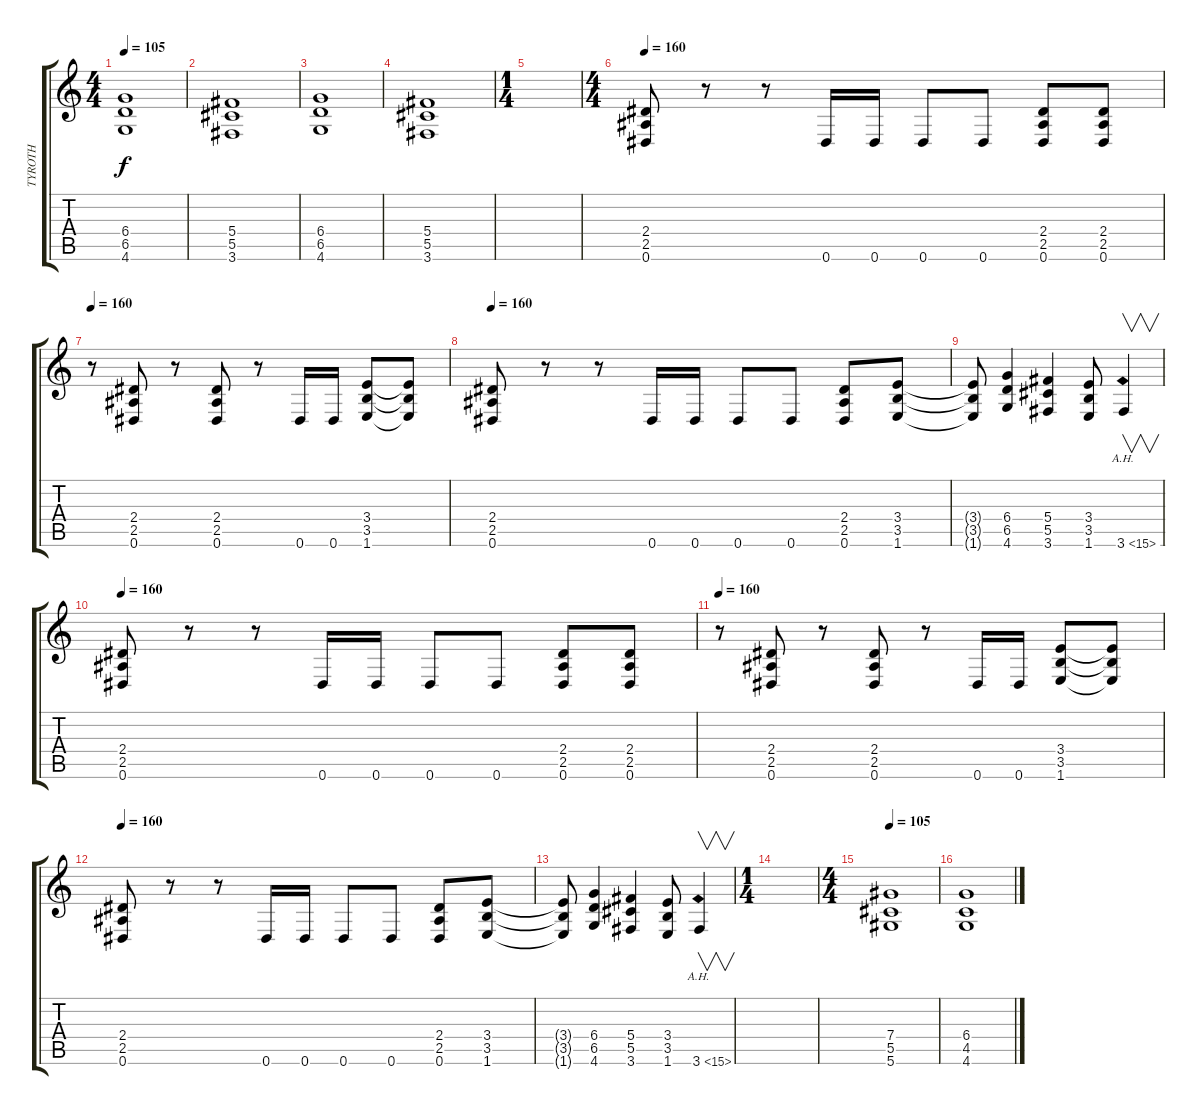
\track ("TYROTH" "TYROTH") {instrument distortionguitar}
\staff {score tabs}
\tuning (Eb4 Bb3 Gb3 Db3 Ab2 Eb2) {hide}
\ts (4 4)
\tempo 105
\clef g2
\ks c
(6.4 6.5 4.6).1{dy f} |
(5.4 5.5 3.6).1 |
(6.4 6.5 4.6).1 |
(5.4 5.5 3.6).1 |
\ts (1 4)
|
\ts (4 4)
\tempo 160
(2.4 2.5 0.6).8 r.8 r.8 0.6.16 0.6.16 0.6.8 0.6.8 (2.4 2.5 0.6).8 (2.4 2.5 0.6).8 |
\tempo 160
r.8 (2.4 2.5 0.6).8 r.8 (2.4 2.5 0.6).8 r.8 0.6.16 0.6.16 (3.4 3.5 1.6).8 (3.4{t} 3.5{t} 1.6{t}).8 |
\tempo 160
(2.4 2.5 0.6).8 r.8 r.8 0.6.16 0.6.16 0.6.8 0.6.8 (2.4 2.5 0.6).8 (3.4 3.5 1.6).8 |
(3.4{t} 3.5{t} 1.6{t}).8 (6.4 6.5 4.6).4 (5.4 5.5 3.6).4 (3.4 3.5 1.6).8 3.6{ah 12}.4{v} |
\tempo 160
(2.4 2.5 0.6).8 r.8 r.8 0.6.16 0.6.16 0.6.8 0.6.8 (2.4 2.5 0.6).8 (2.4 2.5 0.6).8 |
\tempo 160
r.8 (2.4 2.5 0.6).8 r.8 (2.4 2.5 0.6).8 r.8 0.6.16 0.6.16 (3.4 3.5 1.6).8 (3.4{t} 3.5{t} 1.6{t}).8 |
\tempo 160
(2.4 2.5 0.6).8 r.8 r.8 0.6.16 0.6.16 0.6.8 0.6.8 (2.4 2.5 0.6).8 (3.4 3.5 1.6).8 |
(3.4{t} 3.5{t} 1.6{t}).8 (6.4 6.5 4.6).4 (5.4 5.5 3.6).4 (3.4 3.5 1.6).8 3.6{ah 12}.4{v} |
\ts (1 4)
|
\ts (4 4)
\tempo 105
(7.4 5.5 5.6).1 |
(6.4 4.5 4.6).1
